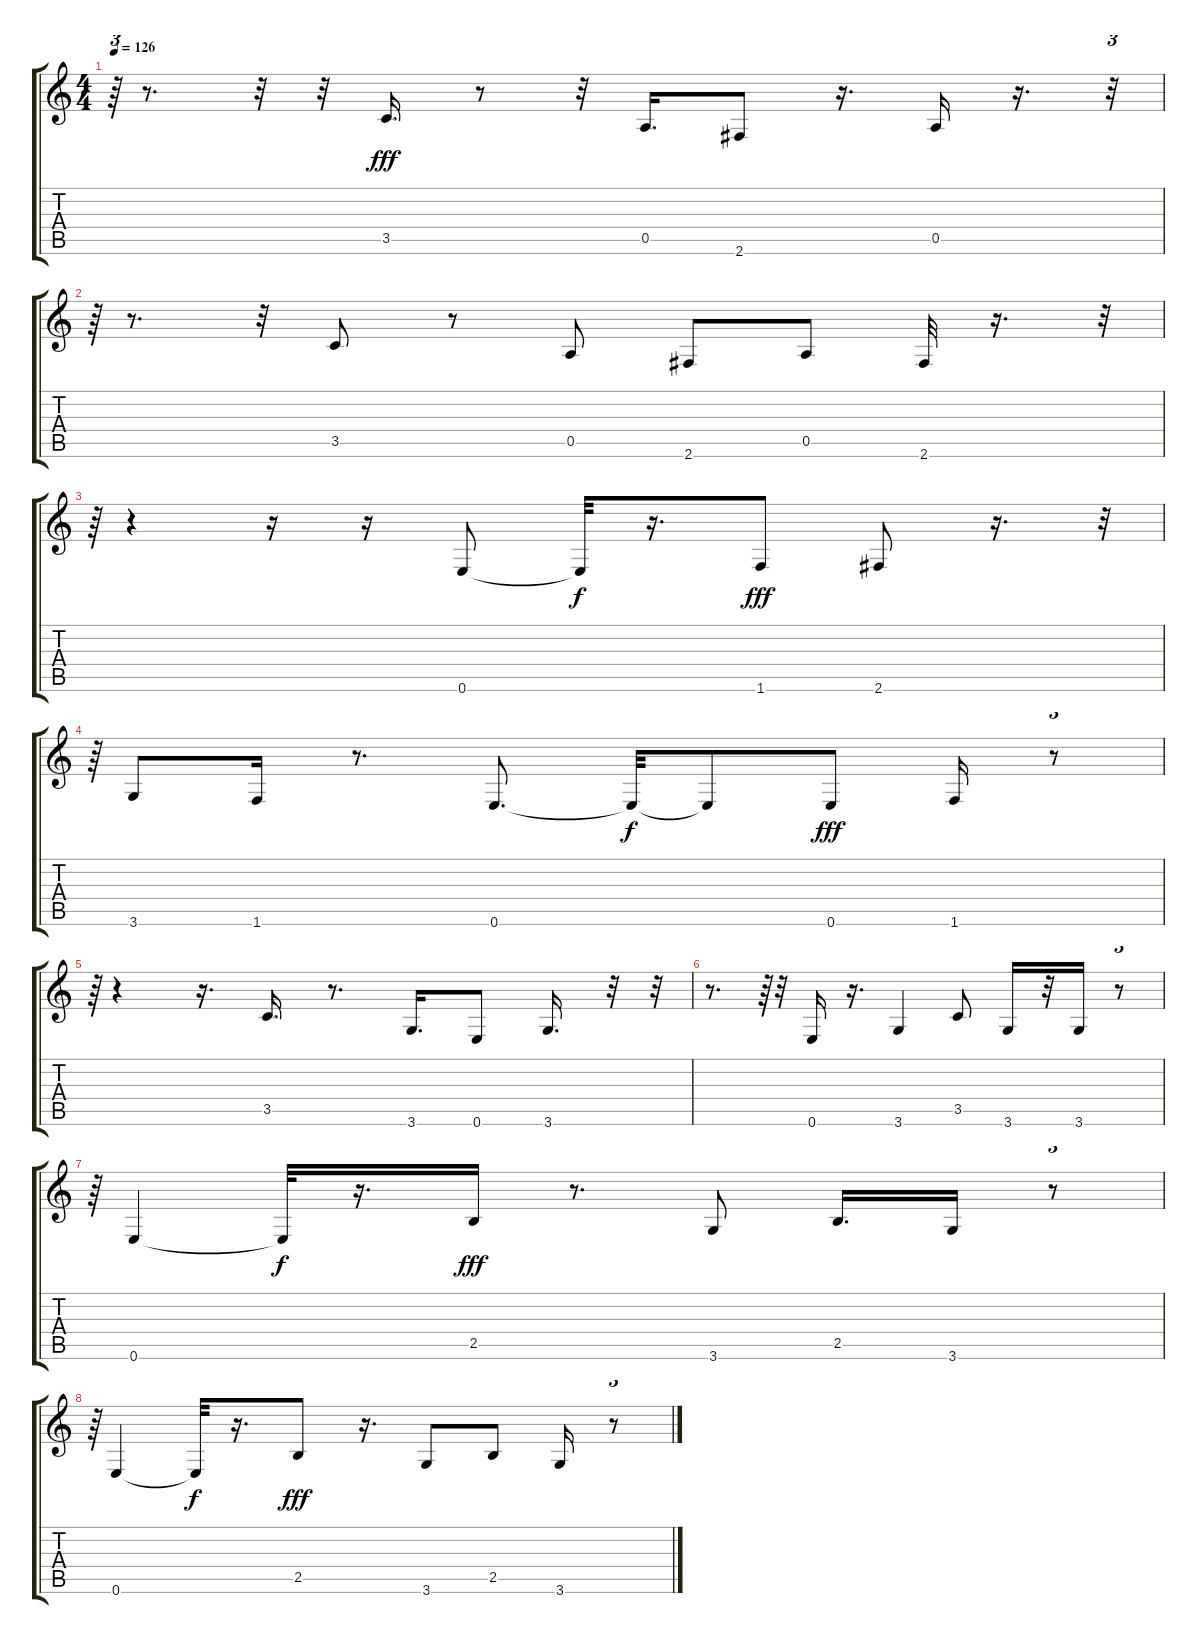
\track "" {instrument electricbasspick}
\staff {score tabs}
\tuning (E4 B3 G3 D3 A2 E2) {hide}
\ts (4 4)
\tempo 126
\clef g2
\ks c
r.64{tu (3 2) dy fff} r.8{d} r.32 r.32 3.5.16{d} r.8 r.32 0.5.16{d} 2.6.8 r.16{d} 0.5.16 r.16{d} r.32{tu (3 2)} |
r.64{tu (3 2)} r.8{d} r.32 3.5.8 r.8 0.5.8 2.6.8 0.5.8 2.6.32 r.16{d} r.32{tu (3 2)} |
r.64{tu (3 2)} r.4 r.16 r.16 0.6.8 0.6{t}.32{dy f} r.16{d} 1.6.8{dy fff} 2.6.8 r.16{d} r.32{tu (3 2)} |
r.64{tu (3 2)} 3.6.8 1.6.16 r.8{d} 0.6.8{d} 0.6{t}.32{dy f} 0.6{t}.8 0.6.8{dy fff} 1.6.16 r.8{tu (3 2)} |
r.64{tu (3 2)} r.4 r.16{d} 3.5.16{d} r.8{d} 3.6.16{d} 0.6.8 3.6.16{d} r.32 r.32{tu (3 2)} |
r.8{d} r.64{tu (3 2)} r.32 0.6.16 r.16{d} 3.6.4 3.5.8 3.6.16 r.32 3.6.16 r.8{tu (3 2)} |
r.64{tu (3 2)} 0.6.4 0.6{t}.32{dy f} r.16{d} 2.5.16{dy fff} r.8{d} 3.6.8 2.5.16{d} 3.6.16 r.8{tu (3 2)} |
r.64{tu (3 2)} 0.6.4 0.6{t}.32{dy f} r.16{d} 2.5.8{dy fff} r.16{d} 3.6.8 2.5.8 3.6.16 r.8{tu (3 2)}
